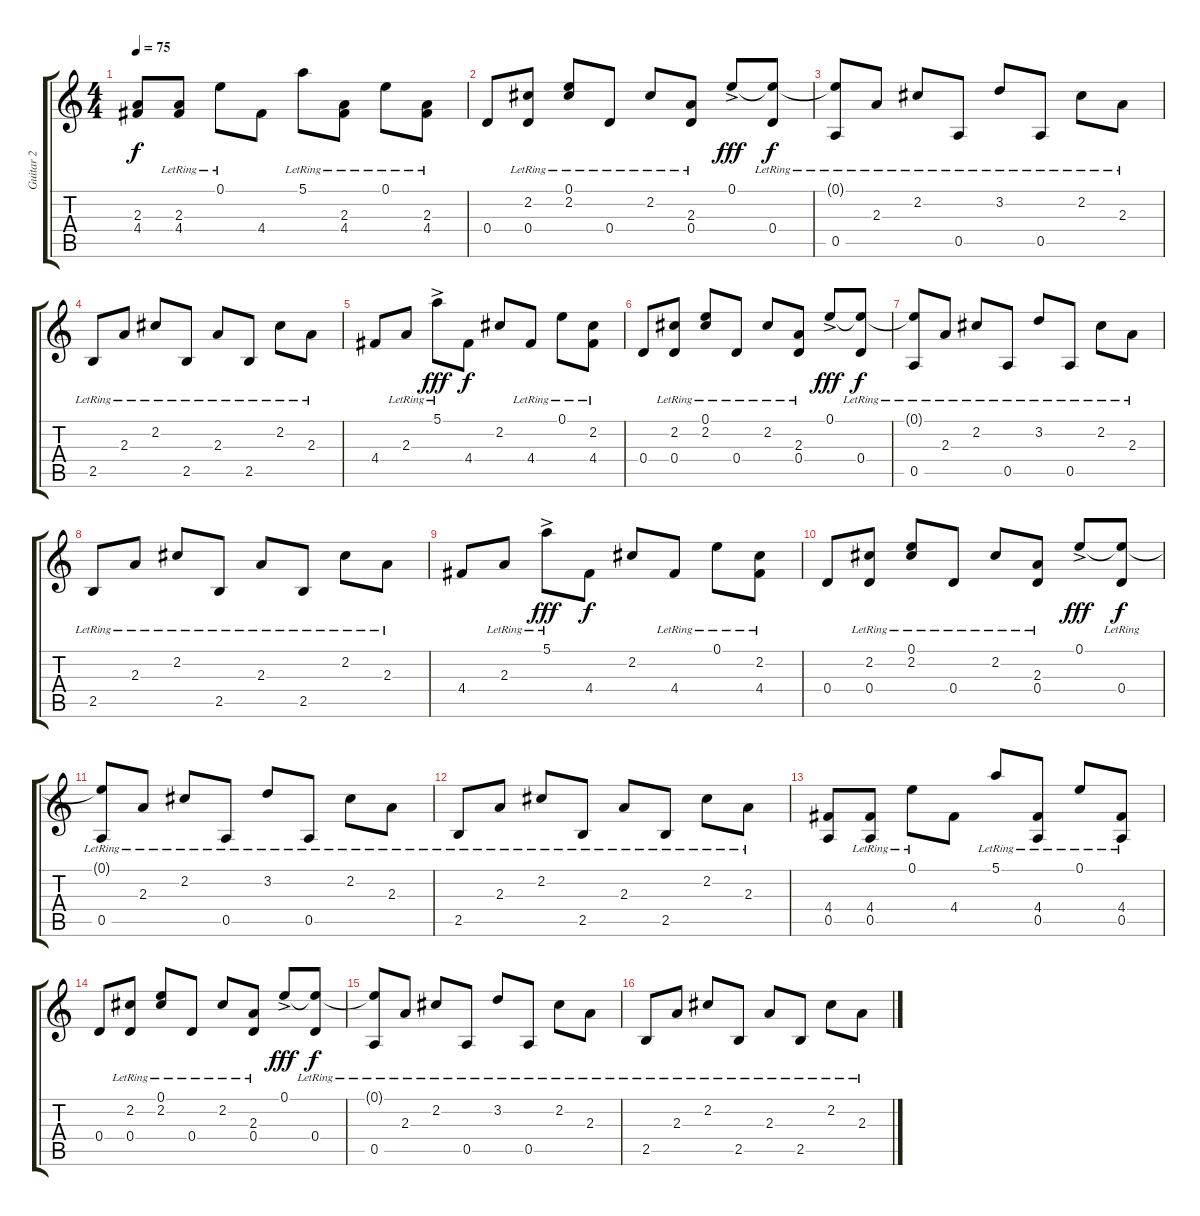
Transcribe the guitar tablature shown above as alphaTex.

\track ("Guitar 2" "Guitar 2") {instrument acousticguitarsteel}
\staff {score tabs}
\tuning (E4 B3 G3 D3 A2 D2) {hide}
\ts (4 4)
\tempo 75
\clef g2
\ks c
(2.3 4.4).8{dy f instrument acousticguitarsteel} (2.3{lr} 4.4).8 0.1{lr}.8 4.4.8 5.1{lr}.8 (2.3{lr} 4.4{lr}).8 0.1{lr}.8 (2.3 4.4{lr}).8 |
0.4.8 (2.2 0.4{lr}).8 (0.1{lr} 2.2{lr}).8 0.4{lr}.8 2.2{lr}.8 (2.3{lr} 0.4{lr}).8 0.1{ac}.8{dy fff} (0.1{t} 0.4{lr}).8{dy f} |
(0.1{t} 0.5{lr}).8 2.3{lr}.8 2.2{lr}.8 0.5{lr}.8 3.2{lr}.8 0.5{lr}.8 2.2{lr}.8 2.3{lr}.8 |
2.5{lr}.8 2.3{lr}.8 2.2{lr}.8 2.5{lr}.8 2.3{lr}.8 2.5{lr}.8 2.2{lr}.8 2.3{lr}.8 |
4.4.8 2.3{lr}.8 5.1{ac lr}.8{dy fff} 4.4.8{dy f} 2.2.8 4.4{lr}.8 0.1{lr}.8 (2.2 4.4{lr}).8 |
0.4.8 (2.2 0.4{lr}).8 (0.1{lr} 2.2{lr}).8 0.4{lr}.8 2.2{lr}.8 (2.3{lr} 0.4{lr}).8 0.1{ac}.8{dy fff} (0.1{t} 0.4{lr}).8{dy f} |
(0.1{t} 0.5{lr}).8 2.3{lr}.8 2.2{lr}.8 0.5{lr}.8 3.2{lr}.8 0.5{lr}.8 2.2{lr}.8 2.3{lr}.8 |
2.5{lr}.8 2.3{lr}.8 2.2{lr}.8 2.5{lr}.8 2.3{lr}.8 2.5{lr}.8 2.2{lr}.8 2.3{lr}.8 |
4.4.8 2.3{lr}.8 5.1{ac lr}.8{dy fff} 4.4.8{dy f} 2.2.8 4.4{lr}.8 0.1{lr}.8 (2.2 4.4{lr}).8 |
0.4.8 (2.2 0.4{lr}).8 (0.1{lr} 2.2{lr}).8 0.4{lr}.8 2.2{lr}.8 (2.3{lr} 0.4{lr}).8 0.1{ac}.8{dy fff} (0.1{t} 0.4{lr}).8{dy f} |
(0.1{t} 0.5{lr}).8 2.3{lr}.8 2.2{lr}.8 0.5{lr}.8 3.2{lr}.8 0.5{lr}.8 2.2{lr}.8 2.3{lr}.8 |
2.5{lr}.8 2.3{lr}.8 2.2{lr}.8 2.5{lr}.8 2.3{lr}.8 2.5{lr}.8 2.2{lr}.8 2.3{lr}.8 |
(4.4 0.5).8 (4.4 0.5{lr}).8 0.1{lr}.8 4.4.8 5.1{lr}.8 (4.4{lr} 0.5{lr}).8 0.1{lr}.8 (4.4{lr} 0.5).8 |
0.4.8 (2.2 0.4{lr}).8 (0.1{lr} 2.2{lr}).8 0.4{lr}.8 2.2{lr}.8 (2.3{lr} 0.4{lr}).8 0.1{ac}.8{dy fff} (0.1{t} 0.4{lr}).8{dy f} |
(0.1{t} 0.5{lr}).8 2.3{lr}.8 2.2{lr}.8 0.5{lr}.8 3.2{lr}.8 0.5{lr}.8 2.2{lr}.8 2.3{lr}.8 |
2.5{lr}.8 2.3{lr}.8 2.2{lr}.8 2.5{lr}.8 2.3{lr}.8 2.5{lr}.8 2.2{lr}.8 2.3{lr}.8
